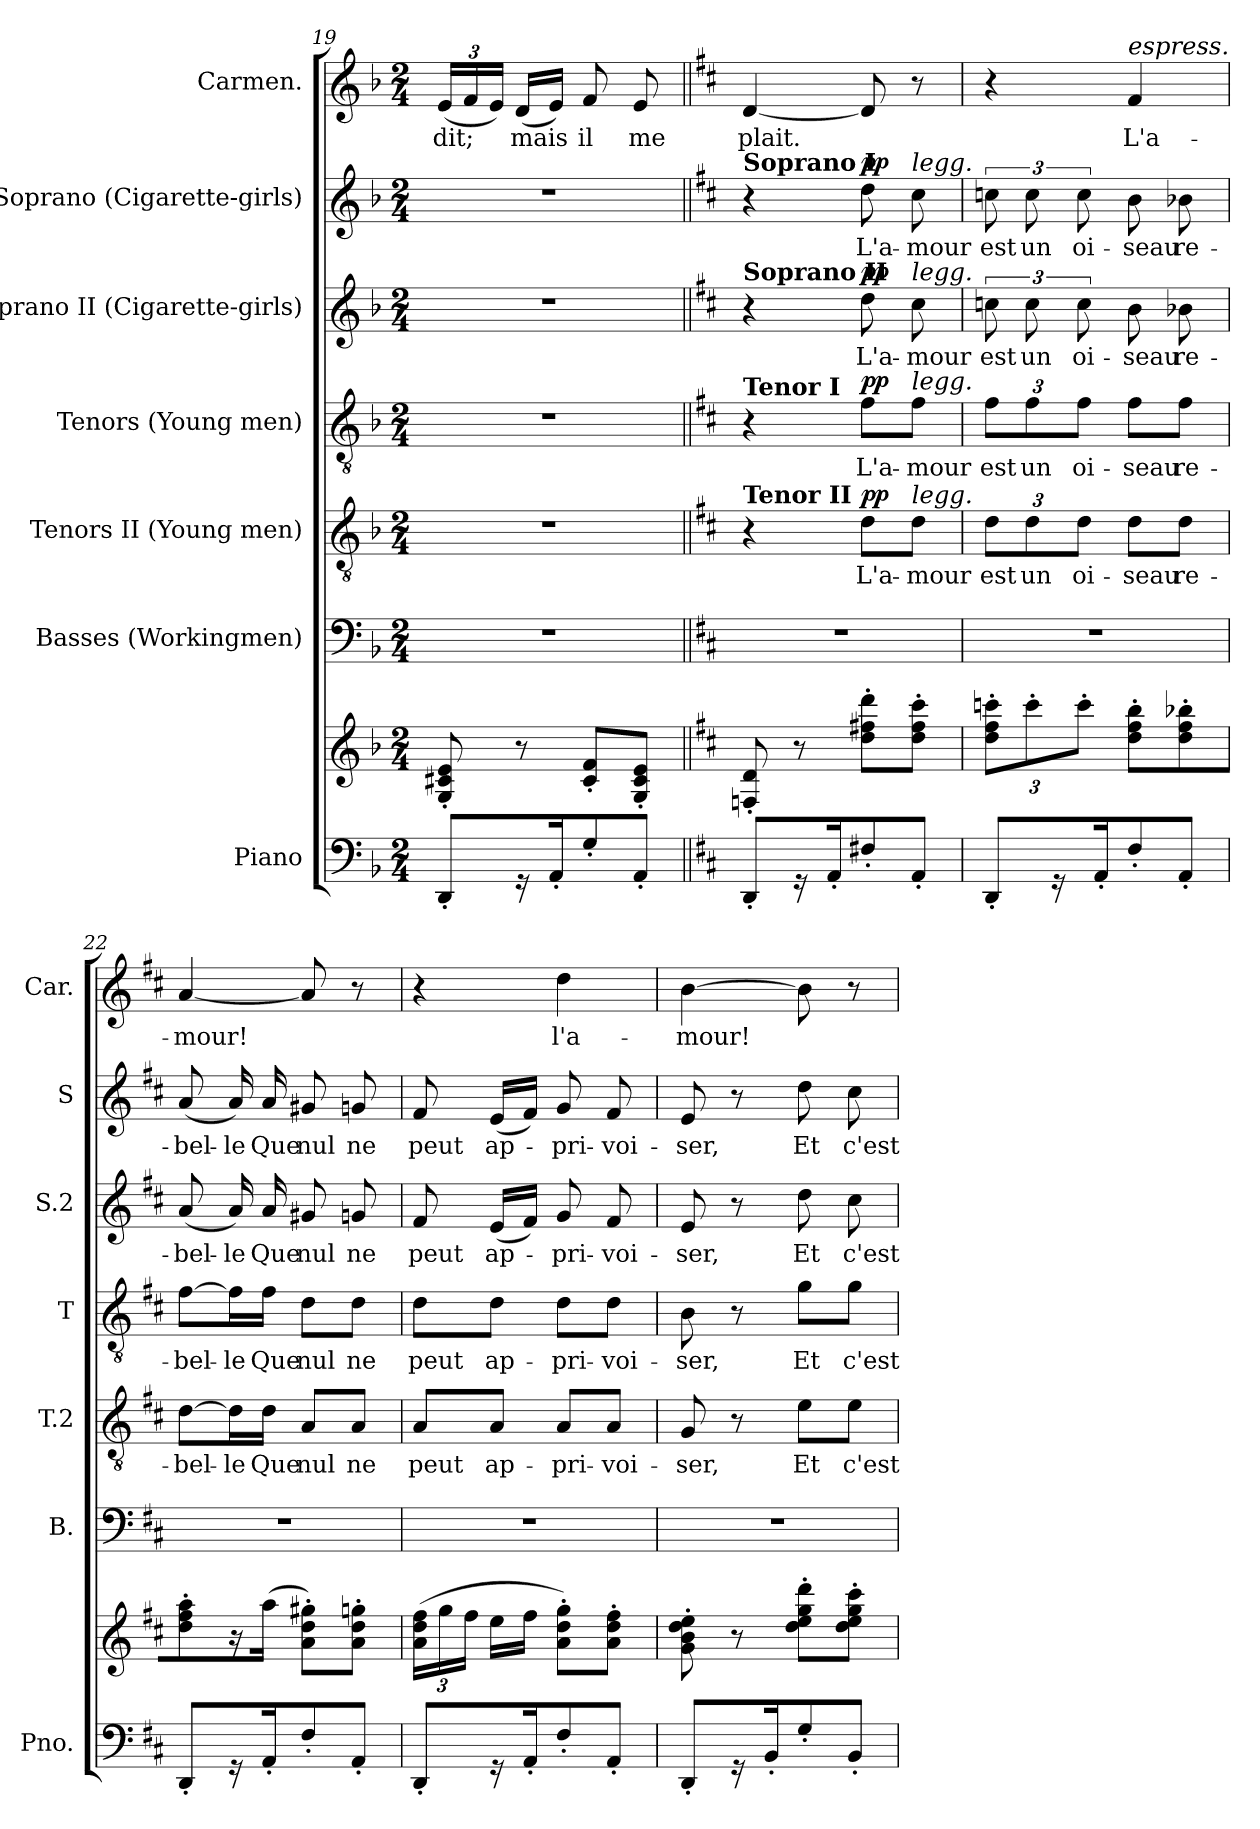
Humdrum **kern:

**kern	**kern	**kern	**kern	**text	**dynam	**kern	**text	**dynam	**kern	**text	**dynam	**kern	**text	**dynam	**kern	**text
*part7	*part7	*part6	*part5	*part5	*part5	*part4	*part4	*part4	*part3	*part3	*part3	*part2	*part2	*part2	*part1	*part1
*staff8	*staff7	*staff6	*staff5	*staff5	*staff5	*staff4	*staff4	*staff4	*staff3	*staff3	*staff3	*staff2	*staff2	*staff2	*staff1	*staff1
*I"Piano	*	*I"Basses (Workingmen)	*I"Tenors II (Young men)	*	*	*I"Tenors (Young men)	*	*	*I"Soprano II  (Cigarette-girls)	*	*	*I"Soprano (Cigarette-girls)	*	*	*I"Carmen.	*
*I'Pno.	*	*I'B.	*I'T.2	*	*	*I'T	*	*	*I'S.2	*	*	*I'S	*	*	*I'Car.	*
*clefF4	*clefG2	*clefF4	*clefGv2	*	*	*clefGv2	*	*	*clefG2	*	*	*clefG2	*	*	*clefG2	*
*k[b-]	*k[b-]	*k[b-]	*k[b-]	*	*	*k[b-]	*	*	*k[b-]	*	*	*k[b-]	*	*	*k[b-]	*
*M2/4	*M2/4	*M2/4	*M2/4	*	*	*M2/4	*	*	*M2/4	*	*	*M2/4	*	*	*M2/4	*
=19	=19	=19	=19	=19	=19	=19	=19	=19	=19	=19	=19	=19	=19	=19	=19	=19
!	!	!	!	!	!	!	!	!	!	!	!	!	!	!	!	!LO:LY:b
8DD'/L	8G/' 8c#X/' 8e/'	2r	2r	.	.	2r	.	.	2r	.	.	2r	.	.	(<24e/LL	dit;
.	.	.	.	.	.	.	.	.	.	.	.	.	.	.	24f/	.
.	.	.	.	.	.	.	.	.	.	.	.	.	.	.	24e/JJ)	.
!	!	!	!	!	!	!	!	!	!	!	!	!	!	!	!	!LO:LY:b
16r	8r	.	.	.	.	.	.	.	.	.	.	.	.	.	(<16d/LL	mais
16AA'/K	.	.	.	.	.	.	.	.	.	.	.	.	.	.	16e/JJ)	.
!	!	!	!	!	!	!	!	!	!	!	!	!	!	!	!	!LO:LY:b
8G'/	8c#/' 8f/'L	.	.	.	.	.	.	.	.	.	.	.	.	.	8f/	il
!	!	!	!	!	!	!	!	!	!	!	!	!	!	!	!	!LO:LY:b
8AA'/J	8G/' 8c#/' 8e/'J	.	.	.	.	.	.	.	.	.	.	.	.	.	8e/	me
!!LO:LB:g=z
=20||	=20||	=20||	=20||	=20||	=20||	=20||	=20||	=20||	=20||	=20||	=20||	=20||	=20||	=20||	=20||	=20||
*k[f#c#]	*k[f#c#]	*k[f#c#]	*k[f#c#]	*	*	*k[f#c#]	*	*	*k[f#c#]	*	*	*k[f#c#]	*	*	*k[f#c#]	*
!	!	!	!	!	!	!	!	!	!	!	!	!LO:TX:a:B:t=Soprano I	!	!	!	!
!	!	!	!	!	!	!	!	!	!LO:TX:a:B:t=Soprano II	!	!	!	!	!	!	!
!	!	!	!	!	!	!LO:TX:a:B:t=Tenor I	!	!	!	!	!	!	!	!	!	!
!	!	!	!LO:TX:a:B:t=Tenor II	!	!	!	!	!	!	!	!	!	!	!	!	!
!	!	!	!	!	!	!	!	!	!	!	!	!	!	!	!	!LO:LY:b
8DD'/L	8Fn/' 8d/'	2r	4r	.	.	4r	.	.	4r	.	.	4r	.	.	[4d/	plait.
16r	8r	.	.	.	.	.	.	.	.	.	.	.	.	.	.	.
16AA'/K	.	.	.	.	.	.	.	.	.	.	.	.	.	.	.	.
!	!	!	!	!LO:LY:b	!LO:DY:a	!	!LO:LY:b	!LO:DY:a	!	!LO:LY:b	!LO:DY:a	!	!LO:LY:b	!LO:DY:a	!	!
8F#X'/	8dd\' 8ff#X\' 8ddd\'L	.	8d\L	L'a-	pp	8f#\L	L'a-	pp	8dd\	L'a-	pp	8dd\	L'a-	pp	8d/]	.
!	!	!	!	!	!	!	!	!	!	!	!	!LO:TX:a:i:t=legg.	!	!	!	!
!	!	!	!	!	!	!	!	!	!LO:TX:a:i:t=legg.	!	!	!	!	!	!	!
!	!	!	!	!	!	!LO:TX:a:i:t=legg.	!	!	!	!	!	!	!	!	!	!
!	!	!	!LO:TX:a:i:t=legg.	!	!	!	!	!	!	!	!	!	!	!	!	!
!	!	!	!	!LO:LY:b	!	!	!LO:LY:b	!	!	!LO:LY:b	!	!	!LO:LY:b	!	!	!
8AA'/J	8dd\' 8ff#\' 8ccc#\'J	.	8d\J	-mour	.	8f#\J	-mour	.	8cc#\	-mour	.	8cc#\	-mour	.	8r	.
=21	=21	=21	=21	=21	=21	=21	=21	=21	=21	=21	=21	=21	=21	=21	=21	=21
*	*Xbrackettup	*	*	*	*	*	*	*	*	*	*	*	*	*	*	*
!	!	!	!	!LO:LY:b	!	!	!LO:LY:b	!	!	!LO:LY:b	!	!	!LO:LY:b	!	!	!
8DD'/L	12dd\' 12ff#\' 12cccn\'L	2r	12d\L	est	.	12f#\L	est	.	12ccn\	est	.	12ccn\	est	.	4r	.
!	!	!	!	!LO:LY:b	!	!	!LO:LY:b	!	!	!LO:LY:b	!	!	!LO:LY:b	!	!	!
.	12ccc'\	.	12d\	un	.	12f#\	un	.	12cc\	un	.	12cc\	un	.	.	.
16r	.	.	.	.	.	.	.	.	.	.	.	.	.	.	.	.
!	!	!	!	!LO:LY:b	!	!	!LO:LY:b	!	!	!LO:LY:b	!	!	!LO:LY:b	!	!	!
.	12ccc'\J	.	12d\J	oi-	.	12f#\J	oi-	.	12cc\	oi-	.	12cc\	oi-	.	.	.
16AA'/K	.	.	.	.	.	.	.	.	.	.	.	.	.	.	.	.
!	!	!	!	!	!	!	!	!	!	!	!	!	!	!	!LO:TX:a:i:t=espress.	!
!	!	!	!	!LO:LY:b	!	!	!LO:LY:b	!	!	!LO:LY:b	!	!	!LO:LY:b	!	!	!LO:LY:b
8F#'/	8dd\' 8ff#\' 8bb\'L	.	8d\L	-seau	.	8f#\L	-seau	.	8b\	-seau	.	8b\	-seau	.	4f#/	L'a-
!	!	!	!	!LO:LY:b	!	!	!LO:LY:b	!	!	!LO:LY:b	!	!	!LO:LY:b	!	!	!
8AA'/J	8dd\' 8ff#\' 8bb-X\'	.	8d\J	re-	.	8f#\J	re-	.	8b-X\	re-	.	8b-X\	re-	.	.	.
=22	=22	=22	=22	=22	=22	=22	=22	=22	=22	=22	=22	=22	=22	=22	=22	=22
!	!	!	!	!LO:LY:b	!	!	!LO:LY:b	!	!	!LO:LY:b	!	!	!LO:LY:b	!	!	!LO:LY:b
8DD'/L	8dd\' 8ff#\' 8aa\'	2r	[8d\L	-bel-	.	[8f#\L	-bel-	.	(<8a/	-bel-	.	(<8a/	-bel-	.	[4a/	-mour!
!	!	!	!	!LO:LY:b	!	!	!LO:LY:b	!	!	!LO:LY:b	!	!	!LO:LY:b	!	!	!
16r	16r	.	16d\L]	-le	.	16f#\L]	-le	.	16a/)	-le	.	16a/)	-le	.	.	.
!	!	!	!	!LO:LY:b	!	!	!LO:LY:b	!	!	!LO:LY:b	!	!	!LO:LY:b	!	!	!
16AA'/K	(>16aa\Jk	.	16d\JJ	Que	.	16f#\JJ	Que	.	16a/	Que	.	16a/	Que	.	.	.
!	!	!	!	!LO:LY:b	!	!	!LO:LY:b	!	!	!LO:LY:b	!	!	!LO:LY:b	!	!	!
8F#'/	8a\' 8dd\' 8gg#X\'L)	.	8A/L	nul	.	8d\L	nul	.	8g#X/	nul	.	8g#X/	nul	.	8a/]	.
!	!	!	!	!LO:LY:b	!	!	!LO:LY:b	!	!	!LO:LY:b	!	!	!LO:LY:b	!	!	!
8AA'/J	8a\' 8dd\' 8ggn\'J	.	8A/J	ne	.	8d\J	ne	.	8gn/	ne	.	8gn/	ne	.	8r	.
=23	=23	=23	=23	=23	=23	=23	=23	=23	=23	=23	=23	=23	=23	=23	=23	=23
!	!	!	!	!LO:LY:b	!	!	!LO:LY:b	!	!	!LO:LY:b	!	!	!LO:LY:b	!	!	!
8DD'/L	(>24a\ 24dd\ 24ff#\LL	2r	8A/L	peut	.	8d\L	peut	.	8f#/	peut	.	8f#/	peut	.	4r	.
.	24gg\	.	.	.	.	.	.	.	.	.	.	.	.	.	.	.
.	24ff#\JJ	.	.	.	.	.	.	.	.	.	.	.	.	.	.	.
!	!	!	!	!LO:LY:b	!	!	!LO:LY:b	!	!	!LO:LY:b	!	!	!LO:LY:b	!	!	!
16r	16ee\LL	.	8A/J	ap-	.	8d\J	ap-	.	(<16e/LL	ap-	.	(<16e/LL	ap-	.	.	.
16AA'/K	16ff#\JJ	.	.	.	.	.	.	.	16f#/JJ)	.	.	16f#/JJ)	.	.	.	.
!	!	!	!	!LO:LY:b	!	!	!LO:LY:b	!	!	!LO:LY:b	!	!	!LO:LY:b	!	!	!LO:LY:b
8F#'/	8a\' 8dd\' 8gg\'L)	.	8A/L	-pri-	.	8d\L	-pri-	.	8g/	-pri-	.	8g/	-pri-	.	4dd\	l'a-
!	!	!	!	!LO:LY:b	!	!	!LO:LY:b	!	!	!LO:LY:b	!	!	!LO:LY:b	!	!	!
8AA'/J	8a\' 8dd\' 8ff#\'J	.	8A/J	-voi-	.	8d\J	-voi-	.	8f#/	-voi-	.	8f#/	-voi-	.	.	.
!!LO:PB:g=z
=24	=24	=24	=24	=24	=24	=24	=24	=24	=24	=24	=24	=24	=24	=24	=24	=24
!	!	!	!	!LO:LY:b	!	!	!LO:LY:b	!	!	!LO:LY:b	!	!	!LO:LY:b	!	!	!LO:LY:b
8DD'/L	8g\' 8b\' 8dd\' 8ee\'	2r	8G/	-ser,	.	8B\	-ser,	.	8e/	-ser,	.	8e/	-ser,	.	[4b\	-mour!
16r	8r	.	8r	.	.	8r	.	.	8r	.	.	8r	.	.	.	.
16BB'/K	.	.	.	.	.	.	.	.	.	.	.	.	.	.	.	.
!	!	!	!	!LO:LY:b	!	!	!LO:LY:b	!	!	!LO:LY:b	!	!	!LO:LY:b	!	!	!
8G'/	8dd\' 8ee\' 8gg\' 8ddd\'L	.	8e\L	Et	.	8g\L	Et	.	8dd\	Et	.	8dd\	Et	.	8b\]	.
!	!	!	!	!LO:LY:b	!	!	!LO:LY:b	!	!	!LO:LY:b	!	!	!LO:LY:b	!	!	!
8BB'/J	8dd\' 8ee\' 8gg\' 8ccc#\'J	.	8e\J	c'est	.	8g\J	c'est	.	8cc#\	c'est	.	8cc#\	c'est	.	8r	.
=	=	=	=	=	=	=	=	=	=	=	=	=	=	=	=	=
*-	*-	*-	*-	*-	*-	*-	*-	*-	*-	*-	*-	*-	*-	*-	*-	*-
